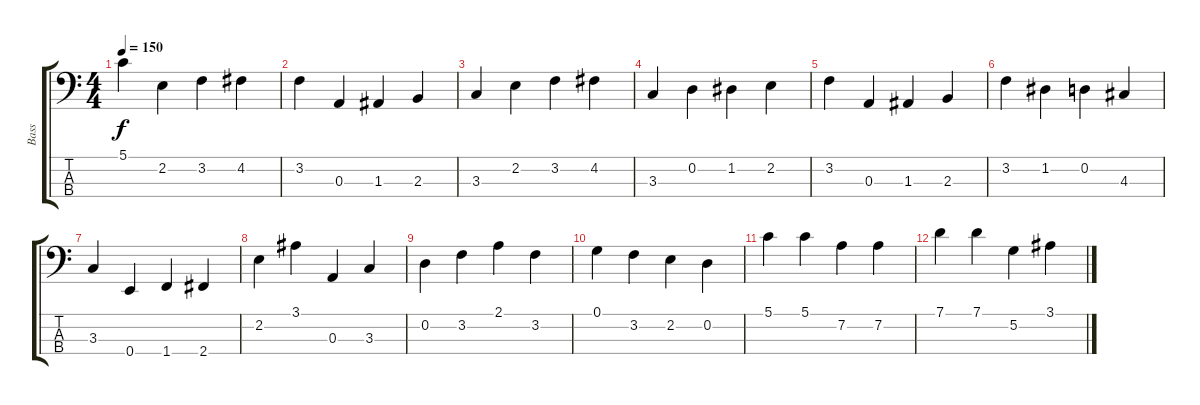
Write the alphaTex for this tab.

\track ("Bass" "Bass") {instrument fretlessbass}
\staff {score tabs}
\tuning (G2 D2 A1 E1) {hide}
\ts (4 4)
\tempo 150
\clef f4
\ks c
5.1.4{dy f instrument fretlessbass} 2.2.4 3.2.4 4.2.4 |
3.2.4 0.3.4 1.3.4 2.3.4 |
3.3.4 2.2.4 3.2.4 4.2.4 |
3.3.4 0.2.4 1.2.4 2.2.4 |
3.2.4 0.3.4 1.3.4 2.3.4 |
3.2.4 1.2.4 0.2.4 4.3.4 |
3.3.4 0.4.4 1.4.4 2.4.4 |
2.2.4 3.1.4 0.3.4 3.3.4 |
0.2.4 3.2.4 2.1.4 3.2.4 |
0.1.4 3.2.4 2.2.4 0.2.4 |
5.1.4 5.1.4 7.2.4 7.2.4 |
7.1.4 7.1.4 5.2.4 3.1.4
